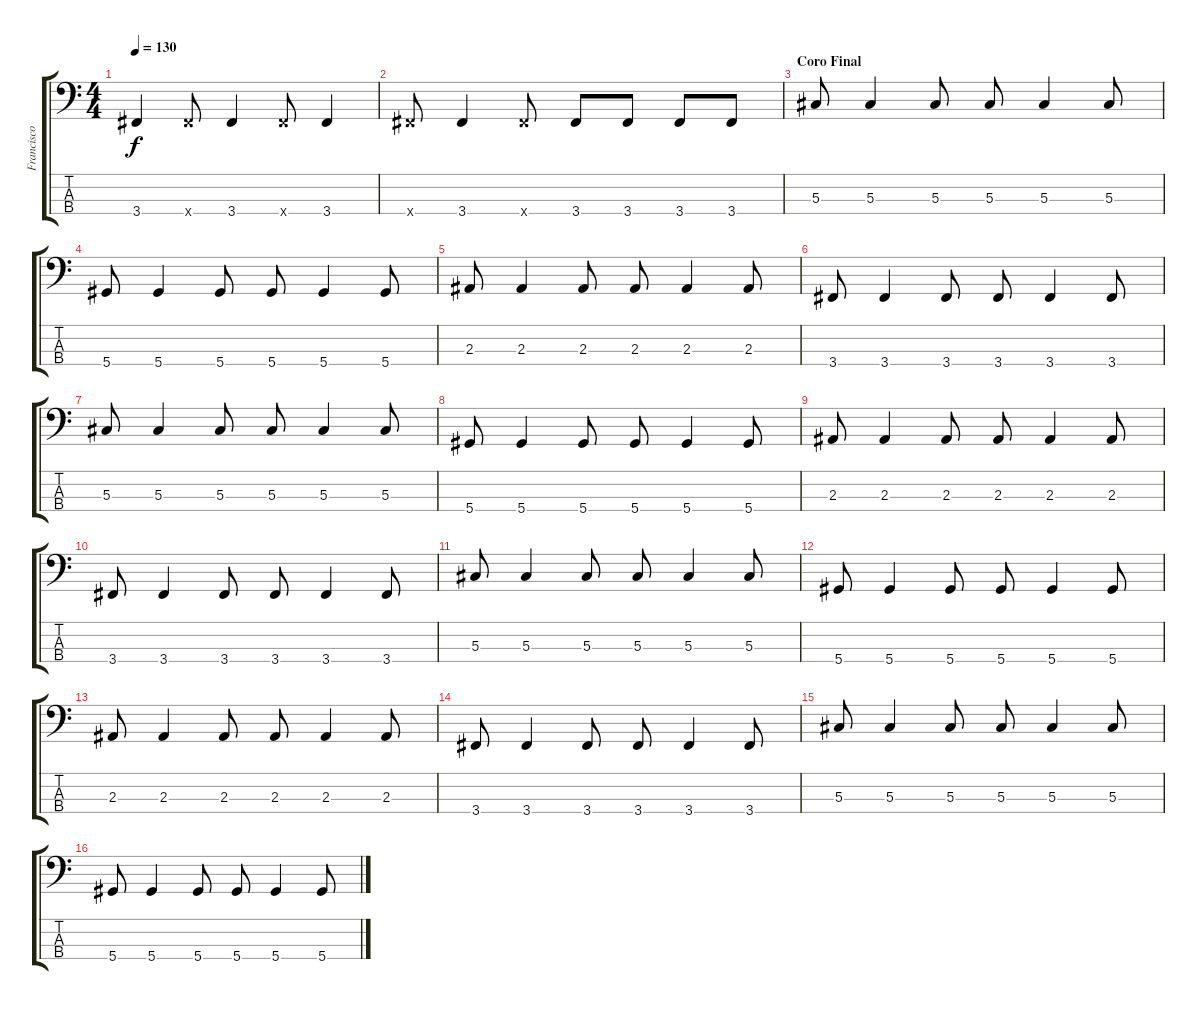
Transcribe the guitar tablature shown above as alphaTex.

\track ("Francisco" "Francisco") {instrument electricbassfinger}
\staff {score tabs}
\tuning (Gb2 Db2 Ab1 Eb1) {hide}
\ts (4 4)
\tempo 130
\clef f4
\ks c
3.4.4{dy f} 3.4{x}.8 3.4.4 3.4{x}.8 3.4.4 |
3.4{x}.8 3.4.4 3.4{x}.8 3.4.8 3.4.8 3.4.8 3.4.8 |
\section ("" "Coro Final")
5.3.8 5.3.4 5.3.8 5.3.8 5.3.4 5.3.8 |
5.4.8 5.4.4 5.4.8 5.4.8 5.4.4 5.4.8 |
2.3.8 2.3.4 2.3.8 2.3.8 2.3.4 2.3.8 |
3.4.8 3.4.4 3.4.8 3.4.8 3.4.4 3.4.8 |
5.3.8 5.3.4 5.3.8 5.3.8 5.3.4 5.3.8 |
5.4.8 5.4.4 5.4.8 5.4.8 5.4.4 5.4.8 |
2.3.8 2.3.4 2.3.8 2.3.8 2.3.4 2.3.8 |
3.4.8 3.4.4 3.4.8 3.4.8 3.4.4 3.4.8 |
5.3.8 5.3.4 5.3.8 5.3.8 5.3.4 5.3.8 |
5.4.8 5.4.4 5.4.8 5.4.8 5.4.4 5.4.8 |
2.3.8 2.3.4 2.3.8 2.3.8 2.3.4 2.3.8 |
3.4.8 3.4.4 3.4.8 3.4.8 3.4.4 3.4.8 |
5.3.8 5.3.4 5.3.8 5.3.8 5.3.4 5.3.8 |
5.4.8 5.4.4 5.4.8 5.4.8 5.4.4 5.4.8
